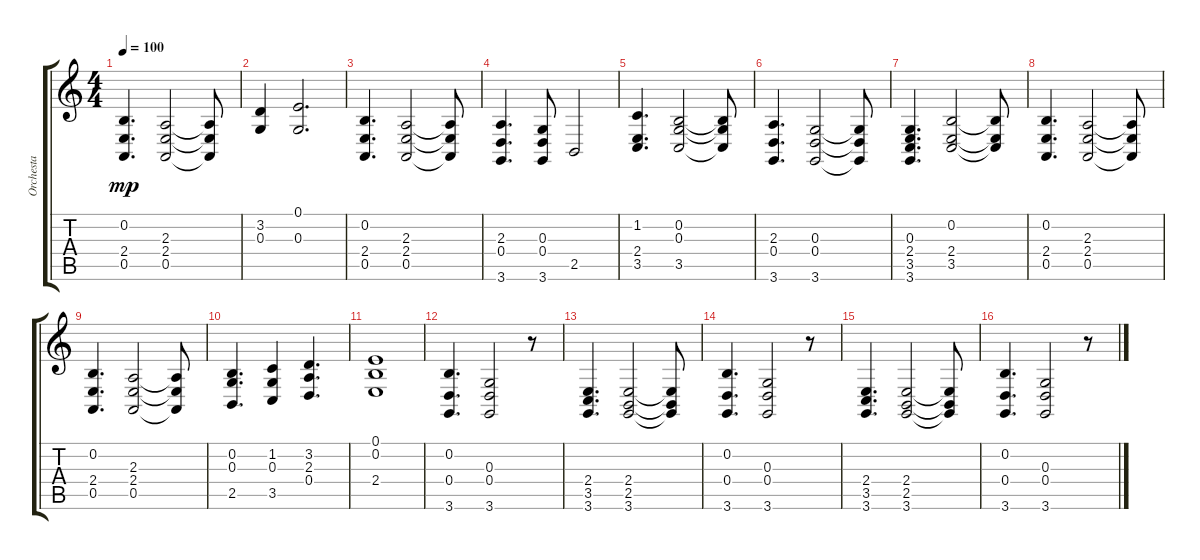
\track ("Orchesta" "Orchesta") {instrument stringensemble1}
\staff {score tabs}
\tuning (E4 B3 G3 D3 A2 E2) {hide}
\ts (4 4)
\tempo 100
\clef g2
\ks c
(0.2 2.4 0.5).4{d dy mp} (2.3 2.4 0.5).2 (2.3{t} 2.4{t} 0.5{t}).8 |
(3.2 0.3).4 (0.1 0.3).2{d} |
(0.2 2.4 0.5).4{d} (2.3 2.4 0.5).2 (2.3{t} 2.4{t} 0.5{t}).8 |
(2.3 0.4 3.6).4{d} (0.3 0.4 3.6).8 2.5.2 |
(1.2 2.4 3.5).4{d} (0.2 0.3 3.5).2 (0.2{t} 0.3{t} 3.5{t}).8 |
(2.3 0.4 3.6).4{d} (0.3 0.4 3.6).2 (0.3{t} 0.4{t} 3.6{t}).8 |
(0.3 2.4 3.5 3.6).4{d} (0.2 2.4 3.5).2 (0.2{t} 2.4{t} 3.5{t}).8 |
(0.2 2.4 0.5).4{d} (2.3 2.4 0.5).2 (2.3{t} 2.4{t} 0.5{t}).8 |
(0.2 2.4 0.5).4{d} (2.3 2.4 0.5).2 (2.3{t} 2.4{t} 0.5{t}).8 |
(0.2 0.3 2.5).4{d} (1.2 0.3 3.5).4 (3.2 2.3 0.4).4{d} |
(0.1 0.2 2.4).1 |
(0.2 0.4 3.6).4{d} (0.3 0.4 3.6).2 r.8 |
(2.4 3.5 3.6).4{d} (2.4 2.5 3.6).2 (2.4{t} 2.5{t} 3.6{t}).8 |
(0.2 0.4 3.6).4{d} (0.3 0.4 3.6).2 r.8 |
(2.4 3.5 3.6).4{d} (2.4 2.5 3.6).2 (2.4{t} 2.5{t} 3.6{t}).8 |
(0.2 0.4 3.6).4{d} (0.3 0.4 3.6).2 r.8
